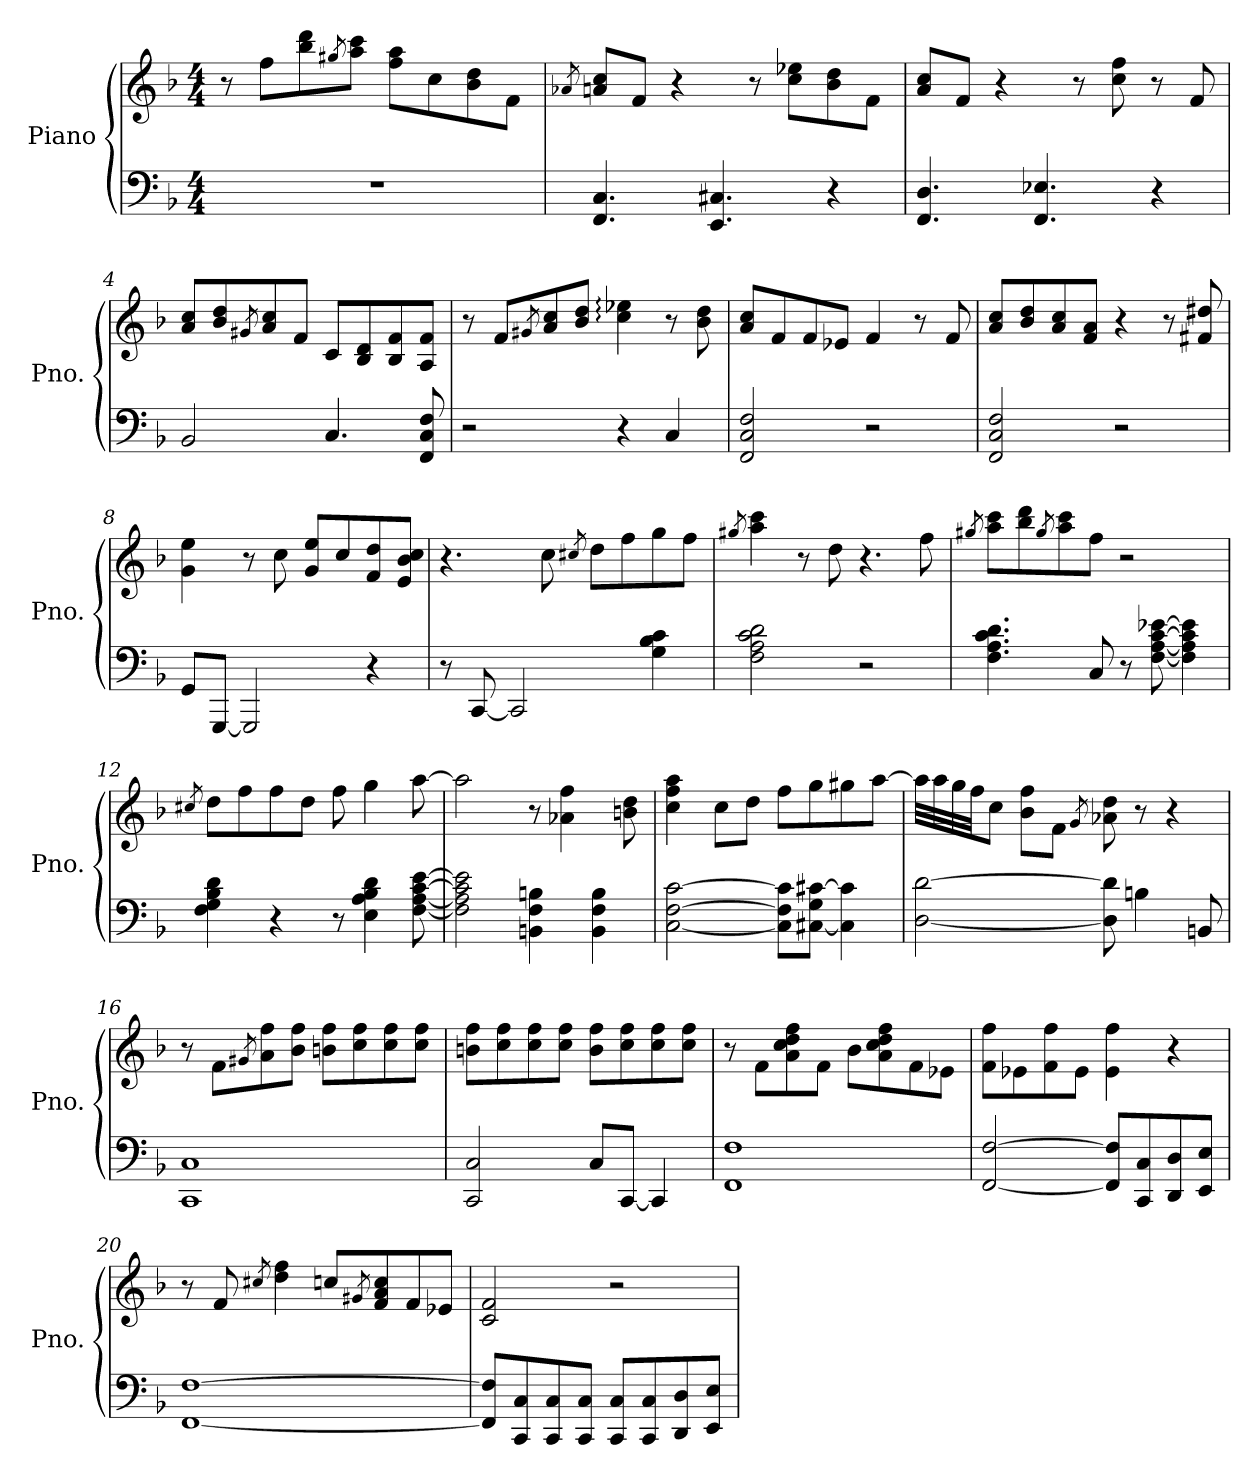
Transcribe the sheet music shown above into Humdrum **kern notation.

**kern	**kern
*part1	*part1
*staff2	*staff1
*I"Piano	*
*I'Pno.	*
*clefF4	*clefG2
*k[b-]	*k[b-]
*M4/4	*M4/4
=1	=1
1r	8r
.	8ff\L
.	8bb-\ 8ddd\
.	8qgg#X/
.	8aa\ 8ccc\J
.	8ff\ 8aa\L
.	8cc\
.	8b-\ 8dd\
.	8f\J
=2	=2
.	8qa-X/
4.FF/ 4.C/	8an/ 8cc/L
.	8f/J
.	4r
4.EE/ 4.C#X/	.
.	8r
.	8cc\ 8ee-X\L
4r	8b-\ 8dd\
.	8f\J
=3	=3
4.FF/ 4.D/	8a/ 8cc/L
.	8f/J
.	4r
4.FF/ 4.E-X/	.
.	8r
.	8cc\ 8ff\
4r	8r
.	8f/
=4	=4
2BB-/	8a/ 8cc/L
.	8b-/ 8dd/
.	8qg#X/
.	8a/ 8cc/
.	8f/J
4.C/	8c/L
.	8B-/ 8d/
.	8B-/ 8f/
8FF/ 8C/ 8F/	8A/ 8f/J
!!LO:LB:g=z
=5	=5
2r	8r
.	8f/L
.	8qg#X/
.	8a/ 8cc/
.	8b-/ 8dd/J
4r	4cc\: 4ee-X\:
4C/	8r
.	8b-\ 8dd\
=6	=6
2FF/ 2C/ 2F/	8a/ 8cc/L
.	8f/
.	8f/
.	8e-X/J
2r	4f/
.	8r
.	8f/
=7	=7
2FF/ 2C/ 2F/	8a/ 8cc/L
.	8b-/ 8dd/
.	8a/ 8cc/
.	8f/ 8a/J
2r	4r
.	8r
.	8f#X/ 8dd#X/
=8	=8
8GG/L	4g\ 4ee\
[8GGG/J	.
2GGG/]	8r
.	8cc\
.	8g/ 8ee/L
.	8cc/
4r	8f/ 8dd/
.	8e/ 8b-/ 8cc/J
!!LO:LB:g=z
=9	=9
8r	4.r
[8CC/	.
2CC/]	.
.	8cc\
.	8qcc#X/
.	8dd\L
.	8ff\
4G\ 4B-\ 4c\	8gg\
.	8ff\J
=10	=10
.	8qgg#X/
2F\ 2A\ 2c\ 2d\	4aa\ 4ccc\
.	8r
.	8dd\
2r	4.r
.	8ff\
=11	=11
.	8qgg#X/
4.F\ 4.A\ 4.c\ 4.d\	8aa\ 8ccc\L
.	8bb-\ 8ddd\
.	8qgg#/
.	8aa\ 8ccc\
8C/	8ff\J
8r	2r
[8F\ [8A\ [8c\ [8e-X\	.
4F\] 4A\] 4c\] 4e-\]	.
!!LO:LB:g=z
=12	=12
.	8qcc#X/
4F\ 4G\ 4B-\ 4d\	8dd\L
.	8ff\
4r	8ff\
.	8dd\J
8r	8ff\
4E\ 4A\ 4B-\ 4d\	4gg\
[8F\ [8A\ [8c\ [8e\	[8aa\
=13	=13
2F\] 2A\] 2c\] 2e\]	2aa\]
4BBn\ 4F\ 4Bn\	8r
.	4a-X\ 4ff\
4BB\ 4F\ 4B\	.
.	8bn\ 8dd\
=14	=14
[2C\ [2F\ [2c\	4cc\ 4ff\ 4aa\
.	8cc\L
.	8dd\J
8C\] 8F\] 8c\]L	8ff\L
[8C#X\ 8G\ [8c#X\J	8gg\
4C#\] 4c#\]	8gg#X\
.	[8aa\J
!!LO:LB:g=z
=15	=15
[2D\ [2d\	32aa\LLL]
.	32aa\
.	32gg\
.	32ff\JJ
.	8cc\J
.	8b-\ 8ff\L
.	8f\J
.	8qg/
8D\] 8d\]	8a-X\ 8dd\
4Bn\	8r
.	4r
8BBn/	.
=16	=16
1CC 1C	8r
.	8f\L
.	8qg#X/
.	8a\ 8ff\
.	8b-\ 8ff\J
.	8bn\ 8ff\L
.	8cc\ 8ff\
.	8cc\ 8ff\
.	8cc\ 8ff\J
=17	=17
2CC/ 2C/	8bn\ 8ff\L
.	8cc\ 8ff\
.	8cc\ 8ff\
.	8cc\ 8ff\J
8C/L	8b\ 8ff\L
[8CC/J	8cc\ 8ff\
4CC/]	8cc\ 8ff\
.	8cc\ 8ff\J
=18	=18
1FF 1F	8r
.	8f\L
.	8a\ 8cc\ 8dd\ 8ff\
.	8f\J
.	8b-\L
.	8a\ 8cc\ 8dd\ 8ff\
.	8f\
.	8e-X\J
!!LO:PB:g=z
=19	=19
[2FF/ [2F/	8f\ 8ff\L
.	8e-X\
.	8f\ 8ff\
.	8e-\J
8FF/] 8F/]L	4e-\ 4ff\
8CC/ 8C/	.
8DD/ 8D/	4r
8EE/ 8E/J	.
=20	=20
[1FF [1F	8r
.	8f/
.	8qcc#X/
.	4dd\ 4ff\
.	8ccn/L
.	8qg#X/
.	8f/ 8a/ 8cc/
.	8f/
.	8e-X/J
=21	=21
8FF/] 8F/]L	2c/ 2f/
8CC/ 8C/	.
8CC/ 8C/	.
8CC/ 8C/J	.
8CC/ 8C/L	2r
8CC/ 8C/	.
8DD/ 8D/	.
8EE/ 8E/J	.
=	=
*-	*-
